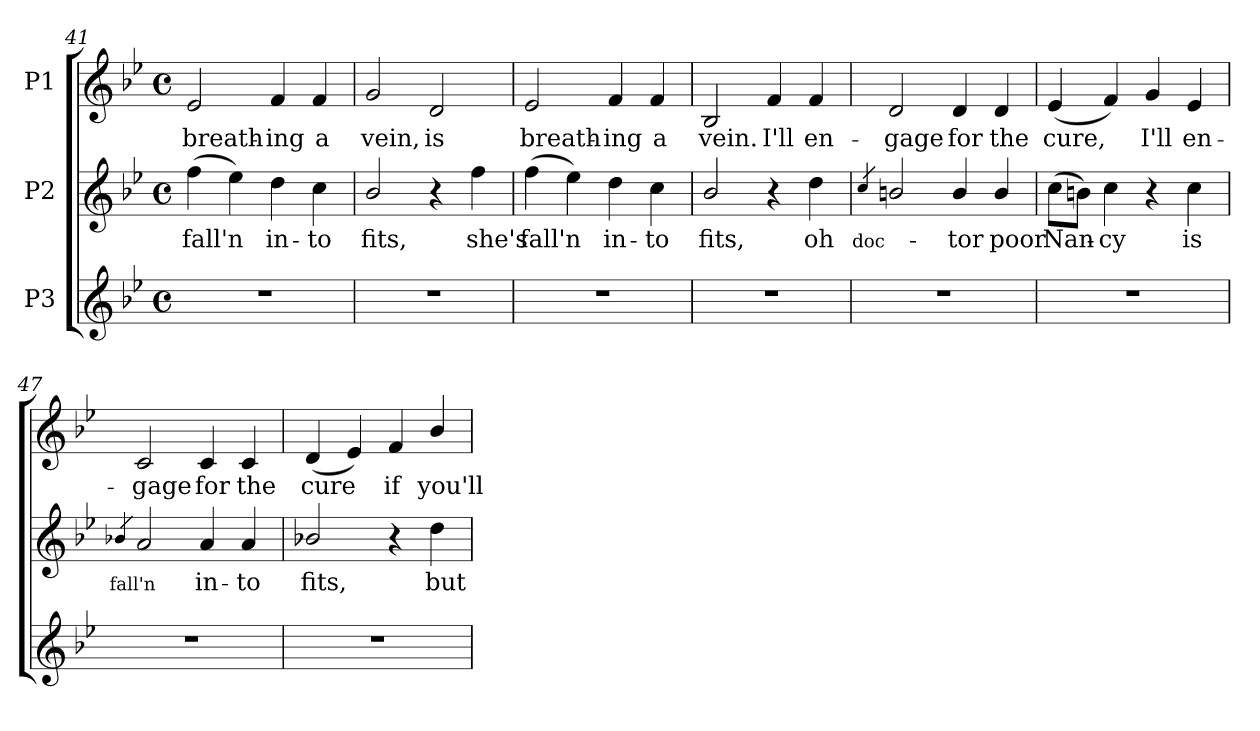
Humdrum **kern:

**kern	**kern	**text	**kern	**text
*part3	*part2	*part2	*part1	*part1
*staff3	*staff2	*staff2	*staff1	*staff1
*I"P3	*I"P2	*	*I"P1	*
*clefG2	*clefG2	*	*clefG2	*
*k[b-e-]	*k[b-e-]	*	*k[b-e-]	*
*B-:	*B-:	*	*B-:	*
*M4/4	*M4/4	*	*M4/4	*
*met(c)	*met(c)	*	*met(c)	*
=41	=41	=41	=41	=41
!	!	!LO:LY:b:color=#000000	!	!
!	!	!	!	!LO:LY:b:color=#000000
1r	(4ffi\	fall'n	2e-i/	breath-
.	4ee-i\)	.	.	.
!	!	!LO:LY:b:color=#000000	!	!
!	!	!	!	!LO:LY:b:color=#000000
.	4ddi\	in-	4fi/	-ing
!	!	!LO:LY:b:color=#000000	!	!
!	!	!	!	!LO:LY:b:color=#000000
.	4cci\	-to	4fi/	a
=42	=42	=42	=42	=42
!	!	!LO:LY:b:color=#000000	!	!
!	!	!	!	!LO:LY:b:color=#000000
1r	2b-i/	fits,	2gi/	vein,
!	!	!	!	!LO:LY:b:color=#000000
.	4r	.	2di/	is
!	!	!LO:LY:b:color=#000000	!	!
.	4ffi\	she's	.	.
=43	=43	=43	=43	=43
!	!	!LO:LY:b:color=#000000	!	!
!	!	!	!	!LO:LY:b:color=#000000
1r	(4ffi\	fall'n	2e-i/	breath-
.	4ee-i\)	.	.	.
!	!	!LO:LY:b:color=#000000	!	!
!	!	!	!	!LO:LY:b:color=#000000
.	4ddi\	in-	4fi/	-ing
!	!	!LO:LY:b:color=#000000	!	!
!	!	!	!	!LO:LY:b:color=#000000
.	4cci\	-to	4fi/	a
=44	=44	=44	=44	=44
!	!	!LO:LY:b:color=#000000	!	!
!	!	!	!	!LO:LY:b:color=#000000
1r	2b-i/	fits,	2B-i/	vein.
!	!	!	!	!LO:LY:b:color=#000000
.	4r	.	4fi/	I'll
!	!	!LO:LY:b:color=#000000	!	!
!	!	!	!	!LO:LY:b:color=#000000
.	4ddi\	oh	4fi/	en-
=45	=45	=45	=45	=45
!	!	!LO:LY:b:color=#000000	!	!
.	4qcci/	doc-	.	.
!	!	!	!	!LO:LY:b:color=#000000
1r	2bni/	.	2di/	-gage
!	!	!LO:LY:b:color=#000000	!	!
!	!	!	!	!LO:LY:b:color=#000000
.	4bi/	-tor	4di/	for
!	!	!LO:LY:b:color=#000000	!	!
!	!	!	!	!LO:LY:b:color=#000000
.	4bi/	poor	4di/	the
=46	=46	=46	=46	=46
!	!	!LO:LY:b:color=#000000	!	!
!	!	!	!	!LO:LY:b:color=#000000
1r	(8cci\L	Nan-	(4e-i/	cure,
.	8bni\J)	.	.	.
!	!	!LO:LY:b:color=#000000	!	!
.	4cci\	-cy	4fi/)	.
!	!	!	!	!LO:LY:b:color=#000000
.	4r	.	4gi/	I'll
!	!	!LO:LY:b:color=#000000	!	!
!	!	!	!	!LO:LY:b:color=#000000
.	4cci\	is	4e-i/	en-
!!LO:LB:g=z
=47	=47	=47	=47	=47
!	!	!LO:LY:b:color=#000000	!	!
.	4qb-Xi/	fall'n	.	.
!	!	!	!	!LO:LY:b:color=#000000
1r	2ai/	.	2ci/	-gage
!	!	!LO:LY:b:color=#000000	!	!
!	!	!	!	!LO:LY:b:color=#000000
.	4ai/	in-	4ci/	for
!	!	!LO:LY:b:color=#000000	!	!
!	!	!	!	!LO:LY:b:color=#000000
.	4ai/	-to	4ci/	the
=48	=48	=48	=48	=48
!	!	!LO:LY:b:color=#000000	!	!
!	!	!	!	!LO:LY:b:color=#000000
1r	2b-Xi/	fits,	(4di/	cure
.	.	.	4e-i/)	.
!	!	!	!	!LO:LY:b:color=#000000
.	4r	.	4fi/	if
!	!	!LO:LY:b:color=#000000	!	!
!	!	!	!	!LO:LY:b:color=#000000
.	4ddi\	but	4b-i/	you'll
=	=	=	=	=
*-	*-	*-	*-	*-
